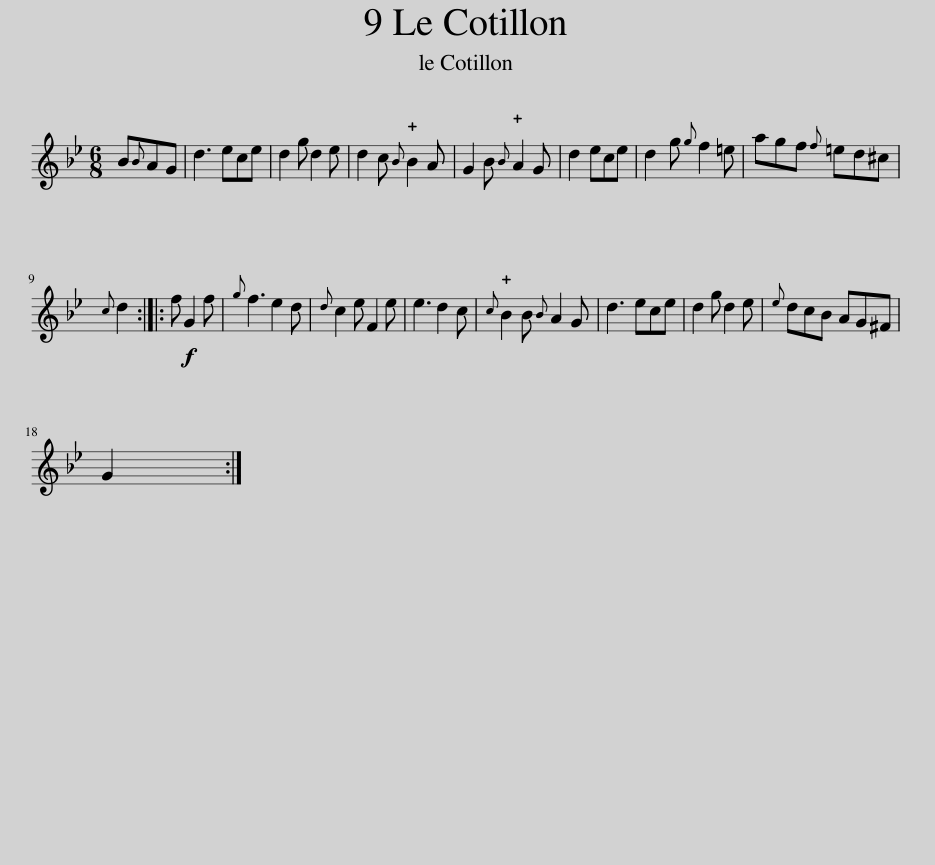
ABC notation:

X:1
L:1/8
M:6/8
I:linebreak $
K:Gmin
V:1 treble
V:1
 B{B}AG | d3 ece | d2 g d2 e | d2 c{B} !plus!B2 A | G2 B{B} !plus!A2 G | %5
 d2 ece | d2 g{g} f2 =e | agf{f} =ed^c |${c} d2 :: f!f! G2 f | %10
{g} f3 e2 d |{d} c2 e F2 e | e3 d2 c |{c} !plus!B2 B{B} A2 G | d3 ece | %15
 d2 g d2 e |{e} dcB AG^F |$ G2 :| %18
